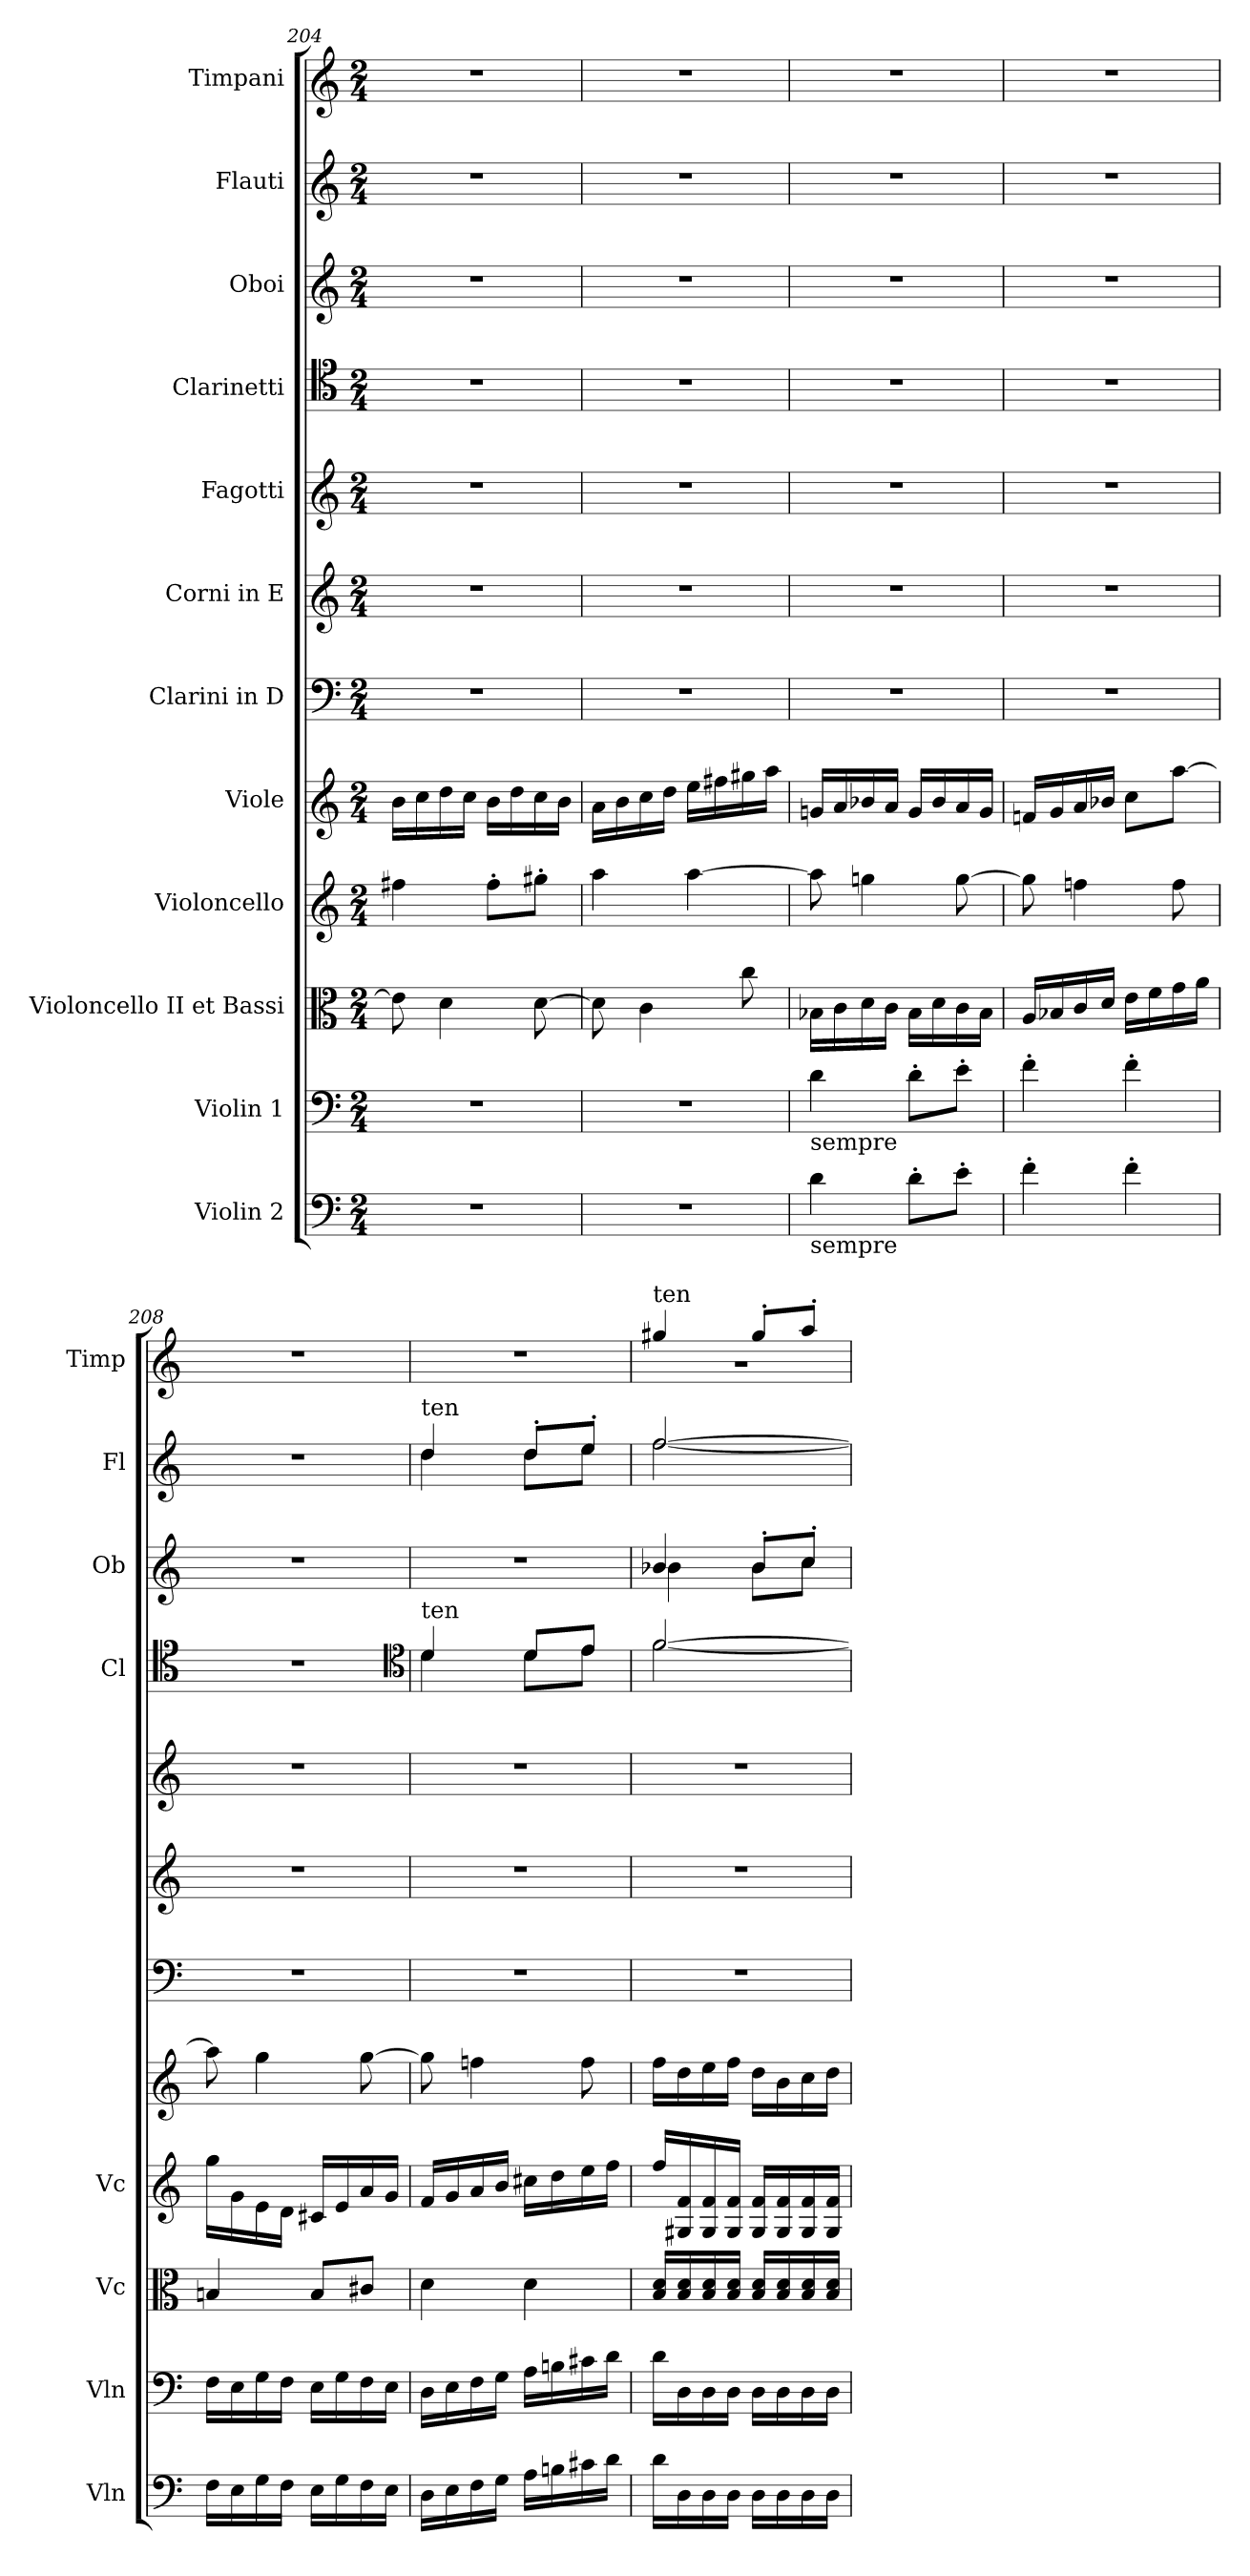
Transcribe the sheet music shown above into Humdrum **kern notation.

**kern	**dynam	**kern	**dynam	**kern	**kern	**kern	**kern	**kern	**kern	**kern	**dynam	**kern	**dynam	**kern	**dynam	**kern	**dynam
*part12	*part12	*part11	*part11	*part10	*part9	*part8	*part7	*part6	*part5	*part4	*part4	*part3	*part3	*part2	*part2	*part1	*part1
*staff12	*staff12	*staff11	*staff11	*staff10	*staff9	*staff8	*staff7	*staff6	*staff5	*staff4	*staff4	*staff3	*staff3	*staff2	*staff2	*staff1	*staff1
*I"Violin 2	*	*I"Violin 1	*	*I"Violoncello II et Bassi	*I"Violoncello	*I"Viole	*I"Clarini in D	*I"Corni in E	*I"Fagotti	*I"Clarinetti	*	*I"Oboi	*	*I"Flauti	*	*I"Timpani	*
*I'Vln	*	*I'Vln	*	*I'Vc	*I'Vc	*	*	*	*	*I'Cl	*	*I'Ob	*	*I'Fl	*	*I'Timp	*
*clefF4	*	*clefF4	*	*clefC3	*clefG2	*clefG2	*clefF4	*clefG2	*clefG2	*clefC4	*	*clefG2	*	*clefG2	*	*clefG2	*
*	*	*	*	*	*	*	*	*ITrd-1c-2	*ITrd5c8	*	*	*ITrd2c3	*	*	*	*	*
*k[]	*	*k[]	*	*k[]	*k[]	*k[]	*k[]	*k[f#c#]	*k[f#c#g#d#]	*k[]	*	*k[f#c#g#]	*	*k[]	*	*k[]	*
*M2/4	*	*M2/4	*	*M2/4	*M2/4	*M2/4	*M2/4	*M2/4	*M2/4	*M2/4	*	*M2/4	*	*M2/4	*	*M2/4	*
=204	=204	=204	=204	=204	=204	=204	=204	=204	=204	=204	=204	=204	=204	=204	=204	=204	=204
2r	.	2r	.	8e\]	4ff#X\	16b\LL	2r	2r	2r	2r	.	2r	.	2r	.	2r	.
.	.	.	.	.	.	16cc\	.	.	.	.	.	.	.	.	.	.	.
.	.	.	.	4d\	.	16dd\	.	.	.	.	.	.	.	.	.	.	.
.	.	.	.	.	.	16cc\JJ	.	.	.	.	.	.	.	.	.	.	.
.	.	.	.	.	8ff#'\L	16b\LL	.	.	.	.	.	.	.	.	.	.	.
.	.	.	.	.	.	16dd\	.	.	.	.	.	.	.	.	.	.	.
.	.	.	.	[8d\	8gg#X'\J	16cc\	.	.	.	.	.	.	.	.	.	.	.
.	.	.	.	.	.	16b\JJ	.	.	.	.	.	.	.	.	.	.	.
=205	=205	=205	=205	=205	=205	=205	=205	=205	=205	=205	=205	=205	=205	=205	=205	=205	=205
2r	.	2r	.	8d\]	4aa\	16a\LL	2r	2r	2r	2r	.	2r	.	2r	.	2r	.
.	.	.	.	.	.	16b\	.	.	.	.	.	.	.	.	.	.	.
.	.	.	.	4c\	.	16cc\	.	.	.	.	.	.	.	.	.	.	.
.	.	.	.	.	.	16dd\JJ	.	.	.	.	.	.	.	.	.	.	.
.	.	.	.	.	[4aa\	16ee\LL	.	.	.	.	.	.	.	.	.	.	.
.	.	.	.	.	.	16ff#X\	.	.	.	.	.	.	.	.	.	.	.
.	.	.	.	8cc\	.	16gg#X\	.	.	.	.	.	.	.	.	.	.	.
.	.	.	.	.	.	16aa\JJ	.	.	.	.	.	.	.	.	.	.	.
!!LO:PB:g=z
=206	=206	=206	=206	=206	=206	=206	=206	=206	=206	=206	=206	=206	=206	=206	=206	=206	=206
!	!	!LO:TX:b:t=sempre	!	!	!	!	!	!	!	!	!	!	!	!	!	!	!
!LO:TX:b:t=sempre	!	!	!	!	!	!	!	!	!	!	!	!	!	!	!	!	!
4d\	.	4d\	.	16B-X\LL	8aa\]	16gn/LL	2r	2r	2r	2r	.	2r	.	2r	.	2r	.
.	.	.	.	16c\	.	16a/	.	.	.	.	.	.	.	.	.	.	.
.	.	.	.	16d\	4ggn\	16b-X/	.	.	.	.	.	.	.	.	.	.	.
.	.	.	.	16c\JJ	.	16a/JJ	.	.	.	.	.	.	.	.	.	.	.
!	!LO:DY:b	!	!LO:DY:b	!	!	!	!	!	!	!	!	!	!	!	!	!	!
8d'\L	PP	8d'\L	PP	16B-\LL	.	16g/LL	.	.	.	.	.	.	.	.	.	.	.
.	.	.	.	16d\	.	16b-/	.	.	.	.	.	.	.	.	.	.	.
8e'\J	.	8e'\J	.	16c\	[8gg\	16a/	.	.	.	.	.	.	.	.	.	.	.
.	.	.	.	16B-\JJ	.	16g/JJ	.	.	.	.	.	.	.	.	.	.	.
=207	=207	=207	=207	=207	=207	=207	=207	=207	=207	=207	=207	=207	=207	=207	=207	=207	=207
4f'\	.	4f'\	.	16A/LL	8gg\]	16fn/LL	2r	2r	2r	2r	.	2r	.	2r	.	2r	.
.	.	.	.	16B-X/	.	16g/	.	.	.	.	.	.	.	.	.	.	.
.	.	.	.	16c/	4ffn\	16a/	.	.	.	.	.	.	.	.	.	.	.
.	.	.	.	16d/JJ	.	16b-X/JJ	.	.	.	.	.	.	.	.	.	.	.
4f'\	.	4f'\	.	16e\LL	.	8cc\L	.	.	.	.	.	.	.	.	.	.	.
.	.	.	.	16f\	.	.	.	.	.	.	.	.	.	.	.	.	.
.	.	.	.	16g\	8ff\	[8aa\J	.	.	.	.	.	.	.	.	.	.	.
.	.	.	.	16a\JJ	.	.	.	.	.	.	.	.	.	.	.	.	.
=208	=208	=208	=208	=208	=208	=208	=208	=208	=208	=208	=208	=208	=208	=208	=208	=208	=208
16F\LL	.	16F\LL	.	4Bn/	16gg\LL	8aa\]	2r	2r	2r	2r	.	2r	.	2r	.	2r	.
16E\	.	16E\	.	.	16g\	.	.	.	.	.	.	.	.	.	.	.	.
16G\	.	16G\	.	.	16e\	4gg\	.	.	.	.	.	.	.	.	.	.	.
16F\JJ	.	16F\JJ	.	.	16d\JJ	.	.	.	.	.	.	.	.	.	.	.	.
16E\LL	.	16E\LL	.	8B/L	16c#X/LL	.	.	.	.	.	.	.	.	.	.	.	.
16G\	.	16G\	.	.	16e/	.	.	.	.	.	.	.	.	.	.	.	.
16F\	.	16F\	.	8c#X/J	16a/	[8gg\	.	.	.	.	.	.	.	.	.	.	.
16E\JJ	.	16E\JJ	.	.	16g/JJ	.	.	.	.	.	.	.	.	.	.	.	.
*	*	*	*	*	*	*	*	*	*	*clefC4	*	*	*	*	*	*	*
=209	=209	=209	=209	=209	=209	=209	=209	=209	=209	=209	=209	=209	=209	=209	=209	=209	=209
*	*	*	*	*	*	*	*	*	*	*^	*	*	*	*^	*	*	*
!	!	!	!	!	!	!	!	!	!	!	!	!	!	!	!LO:TX:a:t=ten	!	!	!	!
!	!	!	!	!	!	!	!	!	!	!LO:TX:a:t=ten	!	!	!	!	!	!	!	!	!
!	!	!	!	!	!	!	!	!	!	!	!	!LO:DY:b	!	!	!	!	!LO:DY:b	!	!
16D\LL	.	16D\LL	.	4d\	16f/LL	8gg\]	2r	2r	2r	4d/	4d\	PP	2r	.	4dd/	4dd\	PP	2r	.
16E\	.	16E\	.	.	16g/	.	.	.	.	.	.	.	.	.	.	.	.	.	.
16F\	.	16F\	.	.	16a/	4ffn\	.	.	.	.	.	.	.	.	.	.	.	.	.
16G\JJ	.	16G\JJ	.	.	16b/JJ	.	.	.	.	.	.	.	.	.	.	.	.	.	.
16A\LL	.	16A\LL	.	4d\	16cc#X\LL	.	.	.	.	8d/L	8d\L	.	.	.	8dd'/L	8dd\L	.	.	.
16Bn\	.	16Bn\	.	.	16dd\	.	.	.	.	.	.	.	.	.	.	.	.	.	.
16c#X\	.	16c#X\	.	.	16ee\	8ff\	.	.	.	8e/J	8e\J	.	.	.	8ee'/J	8ee\J	.	.	.
16d\JJ	.	16d\JJ	.	.	16ff\JJ	.	.	.	.	.	.	.	.	.	.	.	.	.	.
!!LO:PB:g=z
=210	=210	=210	=210	=210	=210	=210	=210	=210	=210	=210	=210	=210	=210	=210	=210	=210	=210	=210	=210
*	*	*	*	*	*	*	*	*	*	*	*	*	*^	*	*	*	*	*^	*
!	!	!	!	!	!	!	!	!	!	!	!	!	!	!	!	!	!	!	!LO:TX:a:t=ten	!	!
!	!	!	!	!	!	!	!	!	!	!	!	!	!	!	!LO:DY:b	!	!	!	!	!	!LO:DY:b
16d\LL	.	16d\LL	.	16B/ 16d/LL	16ff/LL	16ff\LL	2r	2r	2r	[2f/	[2f\	.	4g/	4g\	P	[2ff/	[2ff\	.	4gg#X/	2r	P
16D\	.	16D\	.	16B/ 16d/	16G#X/ 16f/	16dd\	.	.	.	.	.	.	.	.	.	.	.	.	.	.	.
16D\	.	16D\	.	16B/ 16d/	16G#/ 16f/	16ee\	.	.	.	.	.	.	.	.	.	.	.	.	.	.	.
16D\JJ	.	16D\JJ	.	16B/ 16d/JJ	16G#/ 16f/JJ	16ff\JJ	.	.	.	.	.	.	.	.	.	.	.	.	.	.	.
16D\LL	.	16D\LL	.	16B/ 16d/LL	16G#/ 16f/LL	16dd\LL	.	.	.	.	.	.	8g'/L	8g\L	.	.	.	.	8gg#'/L	.	.
16D\	.	16D\	.	16B/ 16d/	16G#/ 16f/	16b\	.	.	.	.	.	.	.	.	.	.	.	.	.	.	.
16D\	.	16D\	.	16B/ 16d/	16G#/ 16f/	16cc\	.	.	.	.	.	.	8a'/J	8a\J	.	.	.	.	8aa'/J	.	.
16D\JJ	.	16D\JJ	.	16B/ 16d/JJ	16G#/ 16f/JJ	16dd\JJ	.	.	.	.	.	.	.	.	.	.	.	.	.	.	.
*	*	*	*	*	*	*	*	*	*	*v	*v	*	*	*	*	*v	*v	*	*v	*v	*
*	*	*	*	*	*	*	*	*	*	*	*	*v	*v	*	*	*	*	*
=	=	=	=	=	=	=	=	=	=	=	=	=	=	=	=	=	=
*-	*-	*-	*-	*-	*-	*-	*-	*-	*-	*-	*-	*-	*-	*-	*-	*-	*-
